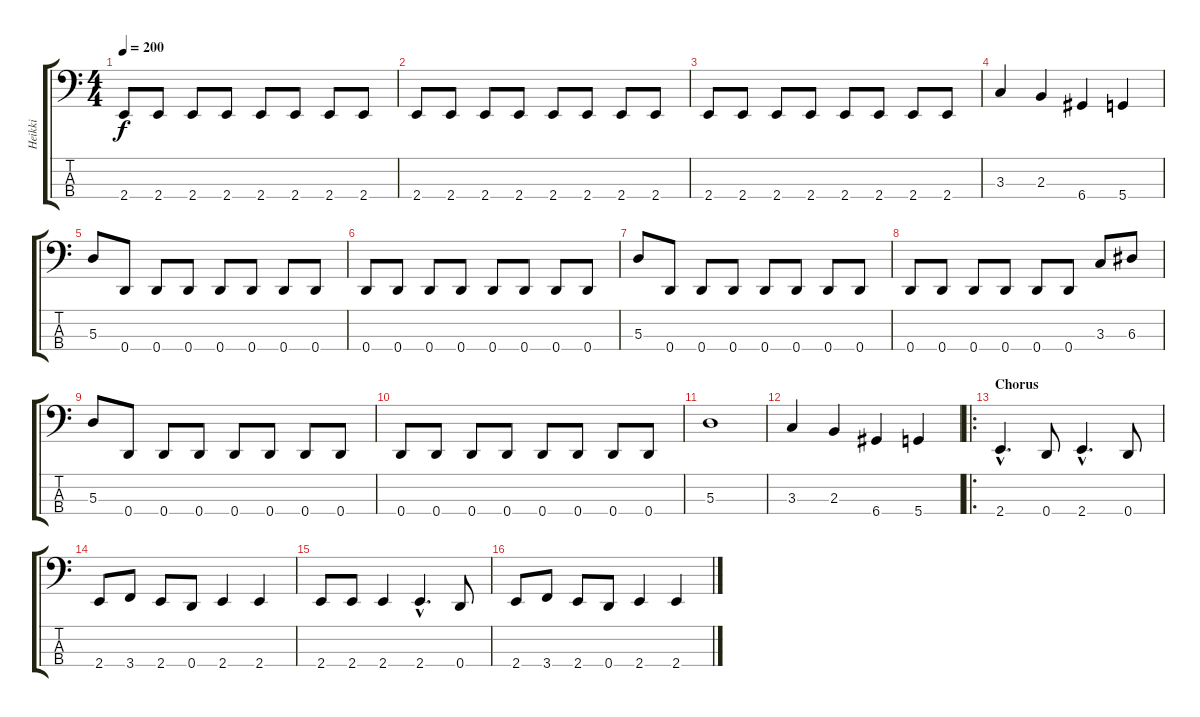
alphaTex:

\track ("Heikki" "Heikki") {instrument electricbassfinger}
\staff {score tabs}
\tuning (G2 D2 A1 D1) {hide}
\ts (4 4)
\tempo 200
\clef f4
\ks c
2.4.8{dy f} 2.4.8 2.4.8 2.4.8 2.4.8 2.4.8 2.4.8 2.4.8 |
2.4.8 2.4.8 2.4.8 2.4.8 2.4.8 2.4.8 2.4.8 2.4.8 |
2.4.8 2.4.8 2.4.8 2.4.8 2.4.8 2.4.8 2.4.8 2.4.8 |
3.3.4 2.3.4 6.4.4 5.4.4 |
5.3.8 0.4.8 0.4.8 0.4.8 0.4.8 0.4.8 0.4.8 0.4.8 |
0.4.8 0.4.8 0.4.8 0.4.8 0.4.8 0.4.8 0.4.8 0.4.8 |
5.3.8 0.4.8 0.4.8 0.4.8 0.4.8 0.4.8 0.4.8 0.4.8 |
0.4.8 0.4.8 0.4.8 0.4.8 0.4.8 0.4.8 3.3.8 6.3.8 |
5.3.8 0.4.8 0.4.8 0.4.8 0.4.8 0.4.8 0.4.8 0.4.8 |
0.4.8 0.4.8 0.4.8 0.4.8 0.4.8 0.4.8 0.4.8 0.4.8 |
5.3.1 |
3.3.4 2.3.4 6.4.4 5.4.4 |
\ro
\section ("" "Chorus")
2.4{hac}.4{d} 0.4.8 2.4{hac}.4{d} 0.4.8 |
2.4.8 3.4.8 2.4.8 0.4.8 2.4.4 2.4.4 |
2.4.8 2.4.8 2.4.4 2.4{hac}.4{d} 0.4.8 |
2.4.8 3.4.8 2.4.8 0.4.8 2.4.4 2.4.4
